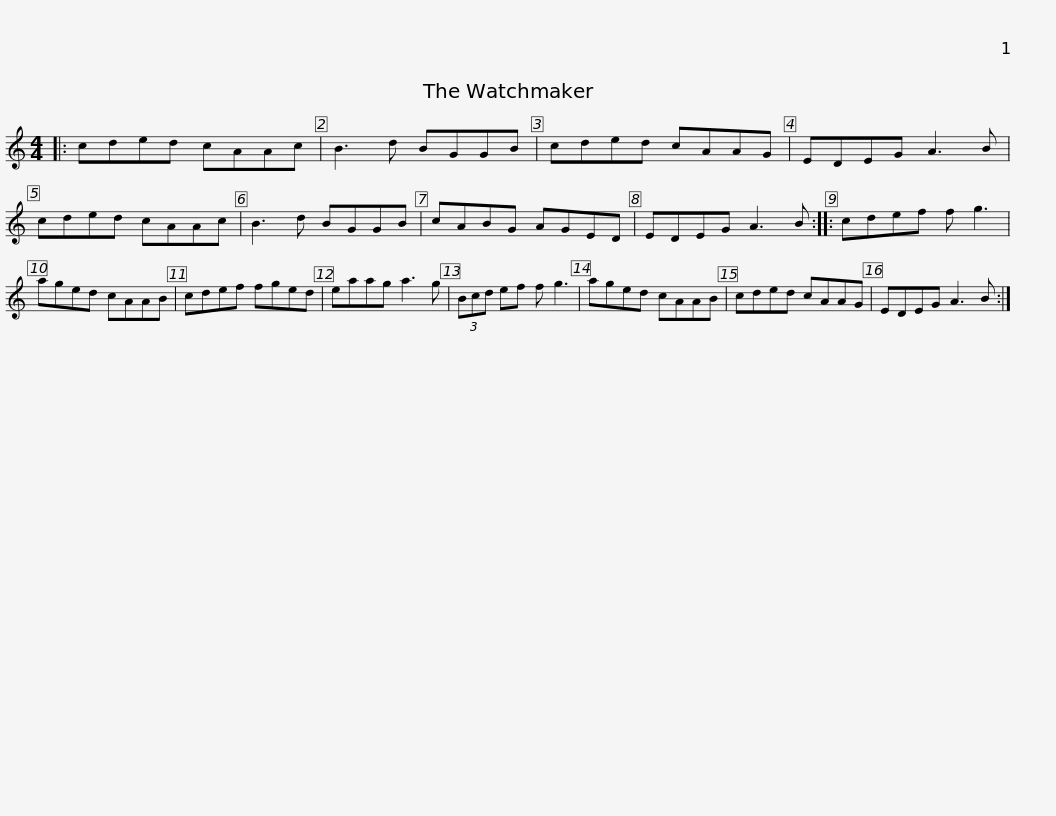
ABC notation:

X:1
L:1/8
M:4/4
I:linebreak $
K:C
V:1 treble
V:1
|: cded cAAc | B3 d BGGB | cded cAAG | EDEG A3 B | cded cAAc | %5
 B3 d BGGB |$ cABG AGED | EDEG A3 B :: cdef f g3 | aged cAAB | %10
 cdef fged | eaag a3 g |$ (3Bcd ef f g3 | aged cAAB | cded cAAG | %15
 EDEG A3 B :| %16
